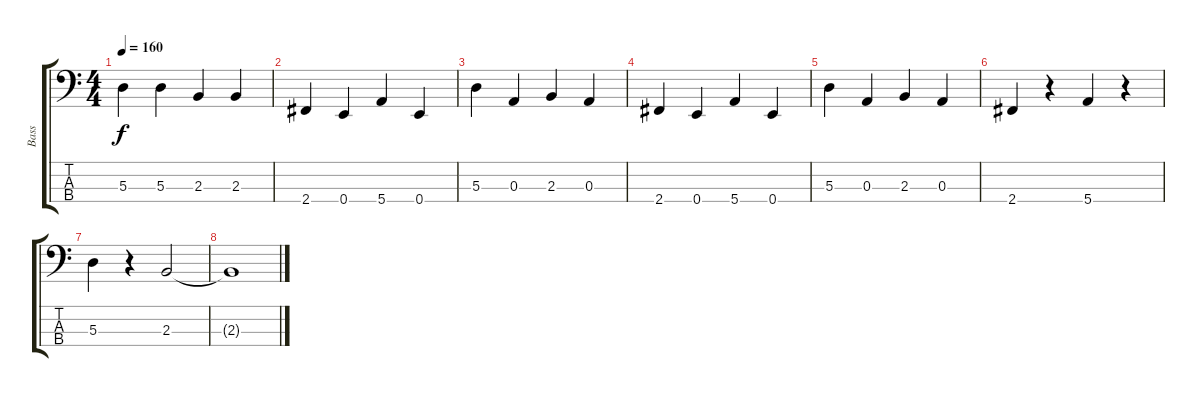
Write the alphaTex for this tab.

\track ("Bass" "Bass") {instrument acousticguitarsteel}
\staff {score tabs}
\tuning (G2 D2 A1 E1) {hide}
\ts (4 4)
\tempo 160
\clef f4
\ks c
5.3.4{dy f} 5.3.4 2.3.4 2.3.4 |
2.4.4 0.4.4 5.4.4 0.4.4 |
5.3.4 0.3.4 2.3.4 0.3.4 |
2.4.4 0.4.4 5.4.4 0.4.4 |
5.3.4 0.3.4 2.3.4 0.3.4 |
2.4.4 r.4 5.4.4 r.4 |
5.3.4 r.4 2.3.2 |
2.3{t}.1
